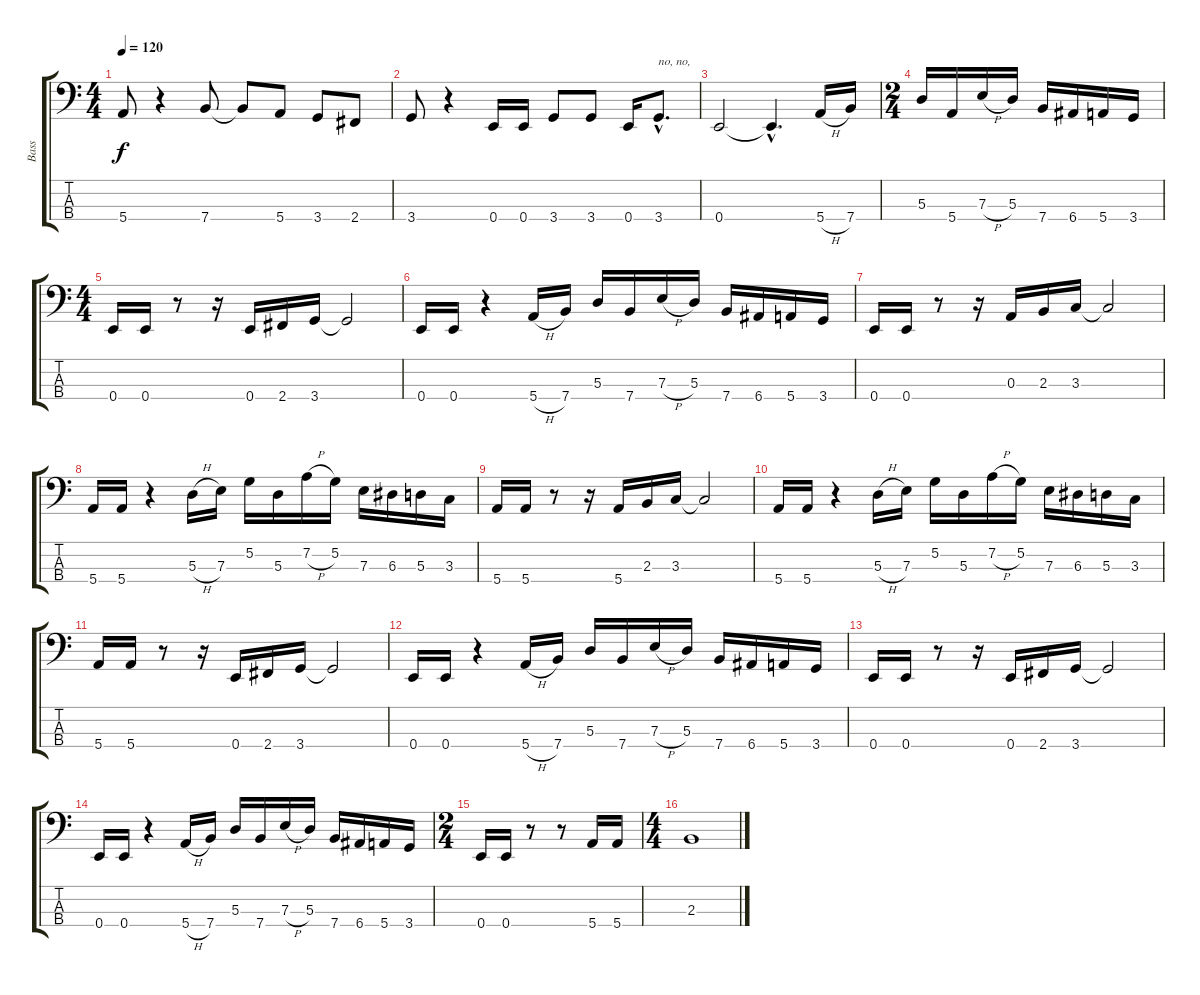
\track ("Bass" "Bass") {instrument electricbasspick}
\staff {score tabs}
\tuning (G2 D2 A1 E1) {hide}
\ts (4 4)
\tempo 120
\clef f4
\ks c
5.4.8{dy f} r.4 7.4.8 7.4{t}.8 5.4.8 3.4.8 2.4.8 |
3.4.8 r.4 0.4.16 0.4.16 3.4.8 3.4.8 0.4.16 3.4{hac}.8{d txt "no, no,"} |
0.4.2 0.4{hac t}.4{d} 5.4{h}.16 7.4.16 |
\ts (2 4)
5.3.16 5.4.16 7.3{h}.16 5.3.16 7.4.16 6.4.16 5.4.16 3.4.16 |
\ts (4 4)
0.4.16 0.4.16 r.8 r.16 0.4.16 2.4.16 3.4.16 3.4{t}.2 |
0.4.16 0.4.16 r.4 5.4{h}.16 7.4.16 5.3.16 7.4.16 7.3{h}.16 5.3.16 7.4.16 6.4.16 5.4.16 3.4.16 |
0.4.16 0.4.16 r.8 r.16 0.3.16 2.3.16 3.3.16 3.3{t}.2 |
5.4.16 5.4.16 r.4 5.3{h}.16 7.3.16 5.2.16 5.3.16 7.2{h}.16 5.2.16 7.3.16 6.3.16 5.3.16 3.3.16 |
5.4.16 5.4.16 r.8 r.16 5.4.16 2.3.16 3.3.16 3.3{t}.2 |
5.4.16 5.4.16 r.4 5.3{h}.16 7.3.16 5.2.16 5.3.16 7.2{h}.16 5.2.16 7.3.16 6.3.16 5.3.16 3.3.16 |
5.4.16 5.4.16 r.8 r.16 0.4.16 2.4.16 3.4.16 3.4{t}.2 |
0.4.16 0.4.16 r.4 5.4{h}.16 7.4.16 5.3.16 7.4.16 7.3{h}.16 5.3.16 7.4.16 6.4.16 5.4.16 3.4.16 |
0.4.16 0.4.16 r.8 r.16 0.4.16 2.4.16 3.4.16 3.4{t}.2 |
0.4.16 0.4.16 r.4 5.4{h}.16 7.4.16 5.3.16 7.4.16 7.3{h}.16 5.3.16 7.4.16 6.4.16 5.4.16 3.4.16 |
\ts (2 4)
0.4.16 0.4.16 r.8 r.8 5.4.16 5.4.16 |
\ts (4 4)
2.3.1
